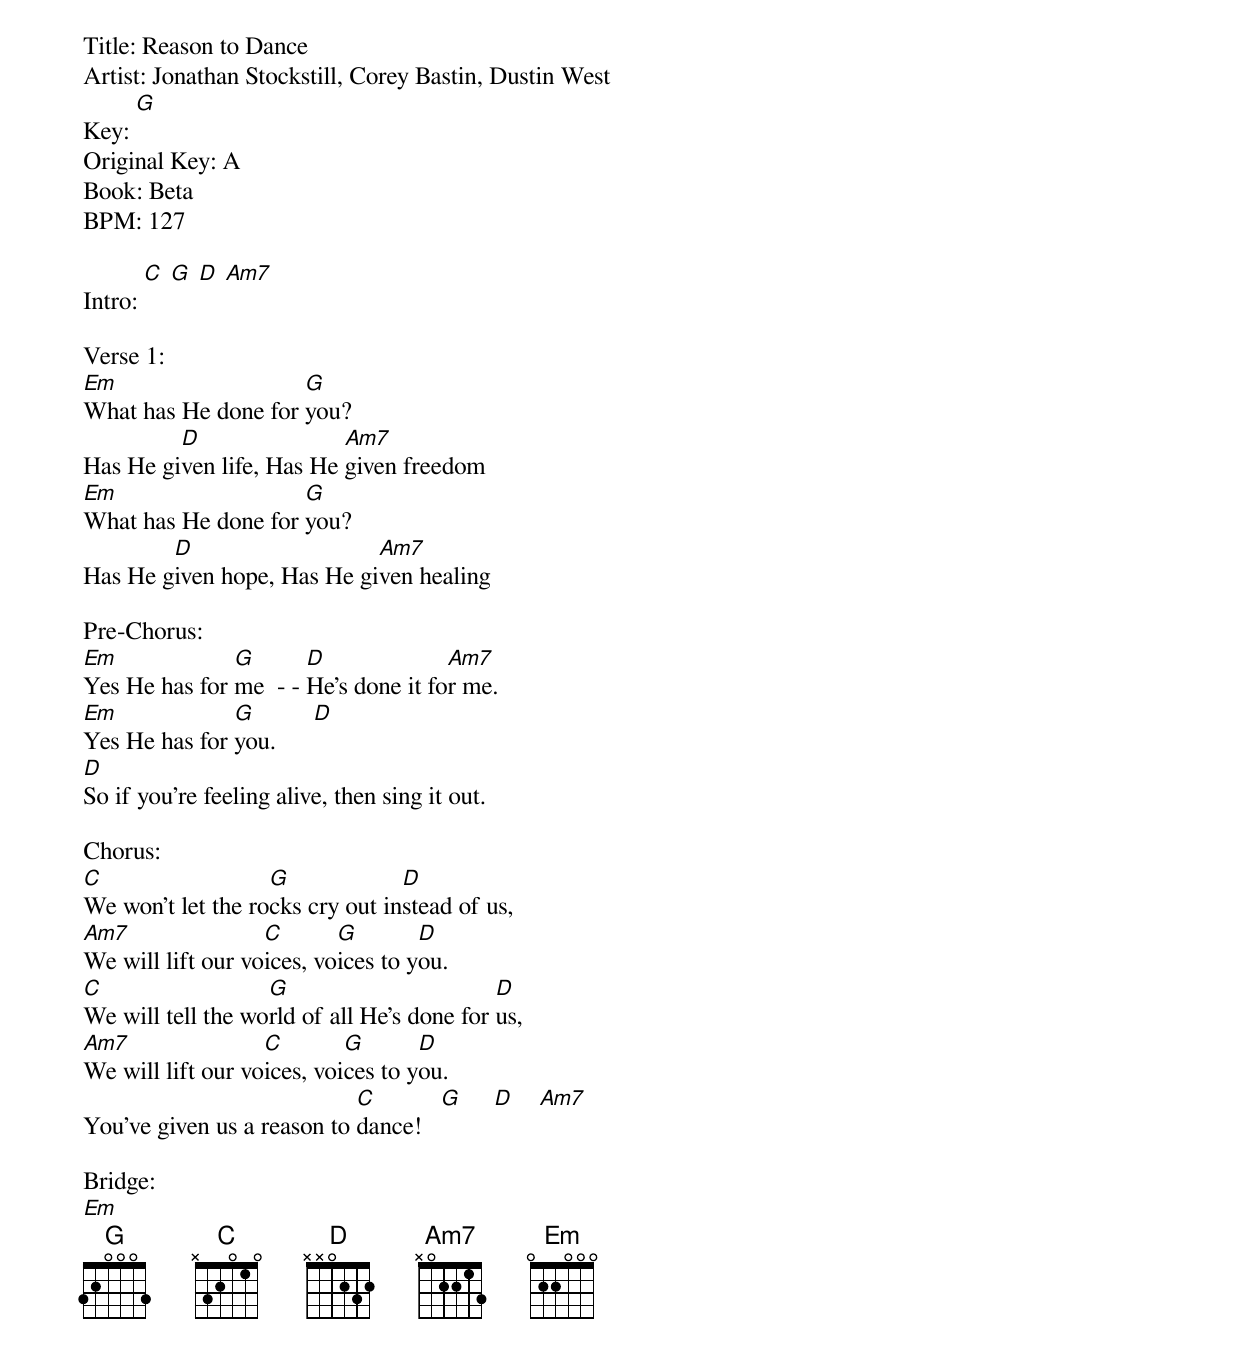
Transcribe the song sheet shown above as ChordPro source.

Title: Reason to Dance
Artist: Jonathan Stockstill, Corey Bastin, Dustin West
Key: [G]
Original Key: A
Book: Beta
BPM: 127

Intro: [C] [G] [D] [Am7]

Verse 1:
[Em]What has He done for [G]you?
Has He gi[D]ven life, Has He [Am7]given freedom
[Em]What has He done for [G]you?
Has He g[D]iven hope, Has He gi[Am7]ven healing

Pre-Chorus:
[Em]Yes He has for [G]me  - - [D]He's done it fo[Am7]r me.
[Em]Yes He has for [G]you.      [D]
[D]So if you're feeling alive, then sing it out.

Chorus:
[C]We won't let the ro[G]cks cry out in[D]stead of us,
[Am7]We will lift our vo[C]ices, vo[G]ices to y[D]ou.
[C]We will tell the wo[G]rld of all He’s done for [D]us,
[Am7]We will lift our vo[C]ices, voi[G]ces to y[D]ou.
You've given us a reason to [C]dance!   [G]     [D]    [Am7]

Bridge:
[Em]
